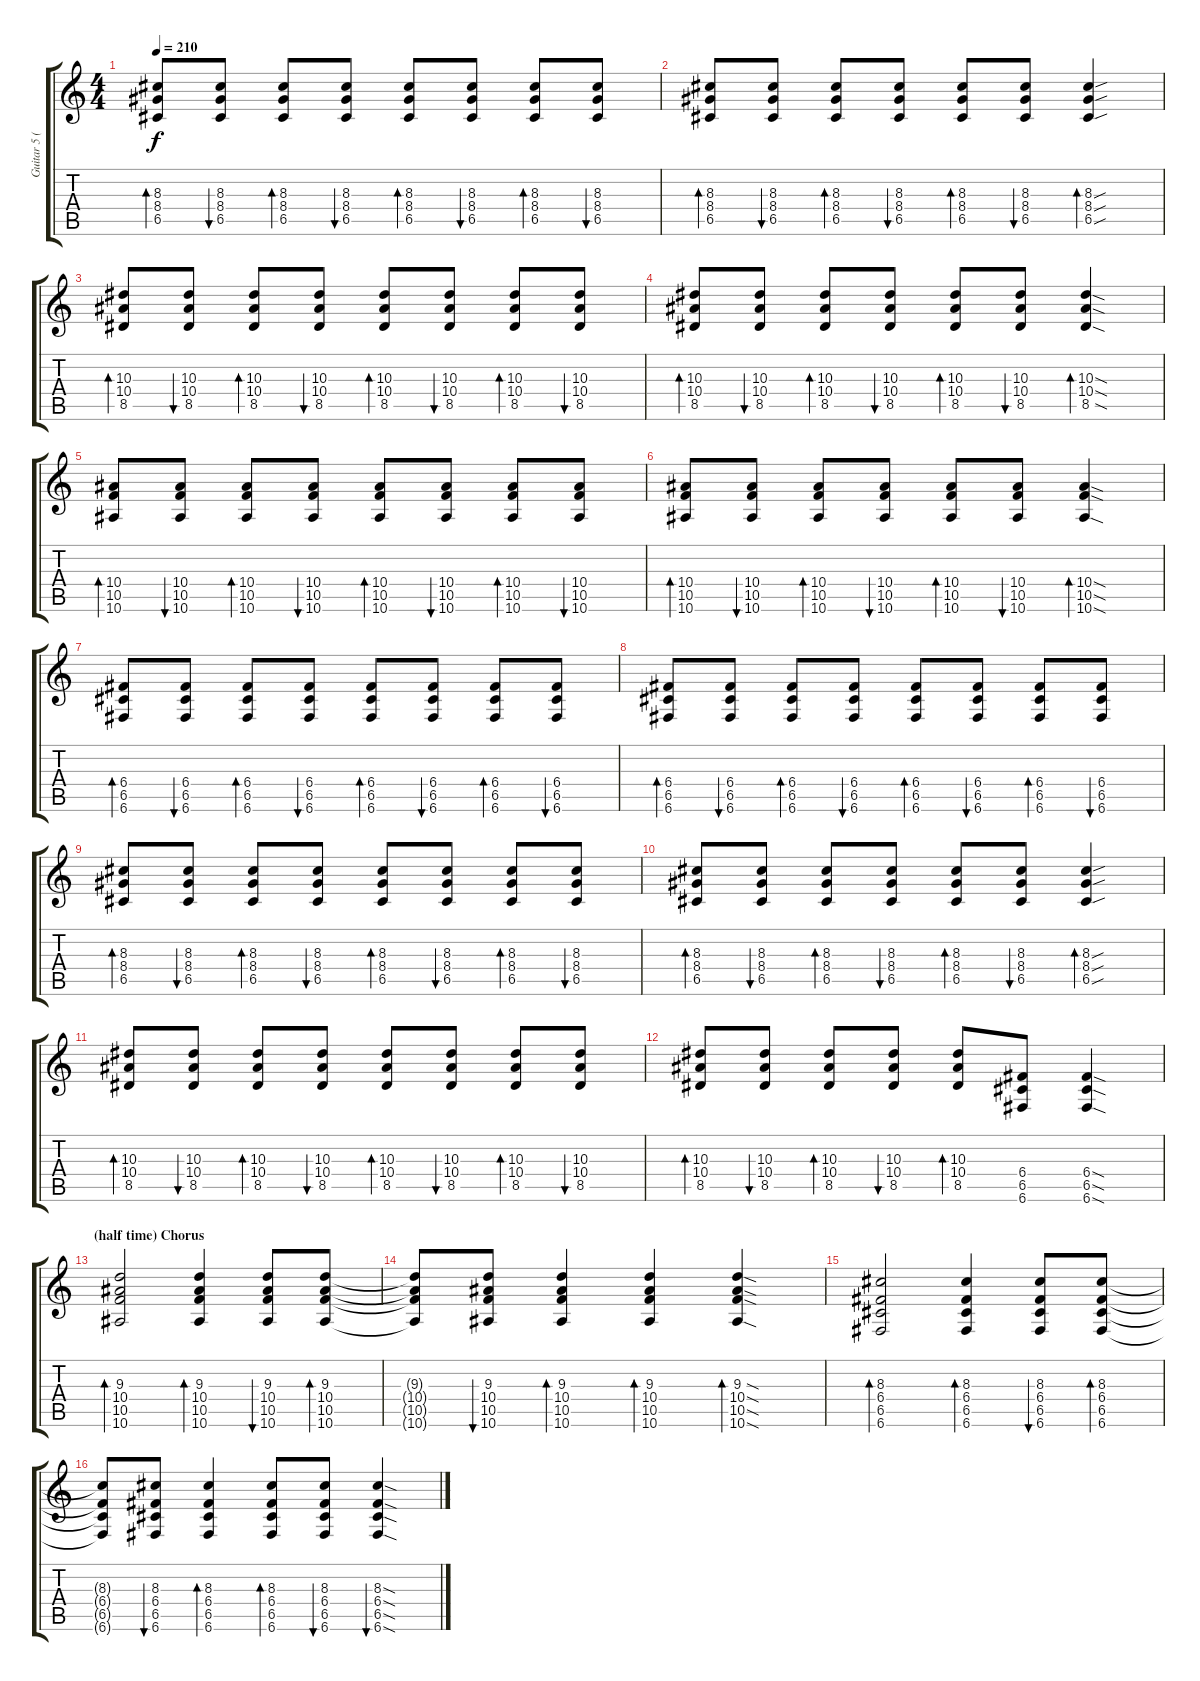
\track ("Guitar 5 (distortion)" "Guitar 5 (") {instrument distortionguitar}
\staff {score tabs}
\tuning (D4 A3 F3 C3 G2 C2) {hide}
\ts (4 4)
\tempo 210
\clef g2
\ks c
(8.3 8.4 6.5).8{bd 60 dy f} (8.3 8.4 6.5).8{bu 60} (8.3 8.4 6.5).8{bd 60} (8.3 8.4 6.5).8{bu 60} (8.3 8.4 6.5).8{bd 60} (8.3 8.4 6.5).8{bu 60} (8.3 8.4 6.5).8{bd 60} (8.3 8.4 6.5).8{bu 60} |
(8.3 8.4 6.5).8{bd 60} (8.3 8.4 6.5).8{bu 60} (8.3 8.4 6.5).8{bd 60} (8.3 8.4 6.5).8{bu 60} (8.3 8.4 6.5).8{bd 60} (8.3 8.4 6.5).8{bu 60} (8.3{sou} 8.4{sou} 6.5{sou}).4{bd 60} |
(10.3 10.4 8.5).8{bd 60} (10.3 10.4 8.5).8{bu 60} (10.3 10.4 8.5).8{bd 60} (10.3 10.4 8.5).8{bu 60} (10.3 10.4 8.5).8{bd 60} (10.3 10.4 8.5).8{bu 60} (10.3 10.4 8.5).8{bd 60} (10.3 10.4 8.5).8{bu 60} |
(10.3 10.4 8.5).8{bd 60} (10.3 10.4 8.5).8{bu 60} (10.3 10.4 8.5).8{bd 60} (10.3 10.4 8.5).8{bu 60} (10.3 10.4 8.5).8{bd 60} (10.3 10.4 8.5).8{bu 60} (10.3{sod} 10.4{sod} 8.5{sod}).4{bd 60} |
(10.4 10.5 10.6).8{bd 60} (10.4 10.5 10.6).8{bu 60} (10.4 10.5 10.6).8{bd 60} (10.4 10.5 10.6).8{bu 60} (10.4 10.5 10.6).8{bd 60} (10.4 10.5 10.6).8{bu 60} (10.4 10.5 10.6).8{bd 60} (10.4 10.5 10.6).8{bu 60} |
(10.4 10.5 10.6).8{bd 60} (10.4 10.5 10.6).8{bu 60} (10.4 10.5 10.6).8{bd 60} (10.4 10.5 10.6).8{bu 60} (10.4 10.5 10.6).8{bd 60} (10.4 10.5 10.6).8{bu 60} (10.4{sod} 10.5{sod} 10.6{sod}).4{bd 60} |
(6.4 6.5 6.6).8{bd 60} (6.4 6.5 6.6).8{bu 60} (6.4 6.5 6.6).8{bd 60} (6.4 6.5 6.6).8{bu 60} (6.4 6.5 6.6).8{bd 60} (6.4 6.5 6.6).8{bu 60} (6.4 6.5 6.6).8{bd 60} (6.4 6.5 6.6).8{bu 60} |
(6.4 6.5 6.6).8{bd 60} (6.4 6.5 6.6).8{bu 60} (6.4 6.5 6.6).8{bd 60} (6.4 6.5 6.6).8{bu 60} (6.4 6.5 6.6).8{bd 60} (6.4 6.5 6.6).8{bu 60} (6.4 6.5 6.6).8{bd 60} (6.4 6.5 6.6).8{bu 60} |
(8.3 8.4 6.5).8{bd 60} (8.3 8.4 6.5).8{bu 60} (8.3 8.4 6.5).8{bd 60} (8.3 8.4 6.5).8{bu 60} (8.3 8.4 6.5).8{bd 60} (8.3 8.4 6.5).8{bu 60} (8.3 8.4 6.5).8{bd 60} (8.3 8.4 6.5).8{bu 60} |
(8.3 8.4 6.5).8{bd 60} (8.3 8.4 6.5).8{bu 60} (8.3 8.4 6.5).8{bd 60} (8.3 8.4 6.5).8{bu 60} (8.3 8.4 6.5).8{bd 60} (8.3 8.4 6.5).8{bu 60} (8.3{sou} 8.4{sou} 6.5{sou}).4{bd 60} |
(10.3 10.4 8.5).8{bd 60} (10.3 10.4 8.5).8{bu 60} (10.3 10.4 8.5).8{bd 60} (10.3 10.4 8.5).8{bu 60} (10.3 10.4 8.5).8{bd 60} (10.3 10.4 8.5).8{bu 60} (10.3 10.4 8.5).8{bd 60} (10.3 10.4 8.5).8{bu 60} |
(10.3 10.4 8.5).8{bd 60} (10.3 10.4 8.5).8{bu 60} (10.3 10.4 8.5).8{bd 60} (10.3 10.4 8.5).8{bu 60} (10.3 10.4 8.5).8{bd 60} (6.4 6.5 6.6).8 (6.4{sod} 6.5{sod} 6.6{sod}).4 |
\section ("" "(half time) Chorus")
(9.3 10.4 10.5 10.6).2{bd 60} (9.3 10.4 10.5 10.6).4{bd 60} (9.3 10.4 10.5 10.6).8{bu 60} (9.3 10.4 10.5 10.6).8{bd 60} |
(9.3{t} 10.4{t} 10.5{t} 10.6{t}).8 (9.3 10.4 10.5 10.6).8{bu 60} (9.3 10.4 10.5 10.6).4{bd 60} (9.3 10.4 10.5 10.6).4{bd 60} (9.3{sod} 10.4{sod} 10.5{sod} 10.6{sod}).4{bd 60} |
(8.3 6.4 6.5 6.6).2{bd 60} (8.3 6.4 6.5 6.6).4{bd 60} (8.3 6.4 6.5 6.6).8{bu 60} (8.3 6.4 6.5 6.6).8{bd 60} |
(8.3{t} 6.4{t} 6.5{t} 6.6{t}).8 (8.3 6.4 6.5 6.6).8{bu 60} (8.3 6.4 6.5 6.6).4{bd 60} (8.3 6.4 6.5 6.6).8{bd 60} (8.3 6.4 6.5 6.6).8{bu 60} (8.3{sod} 6.4{sod} 6.5{sod} 6.6{sod}).4{bu 60}
